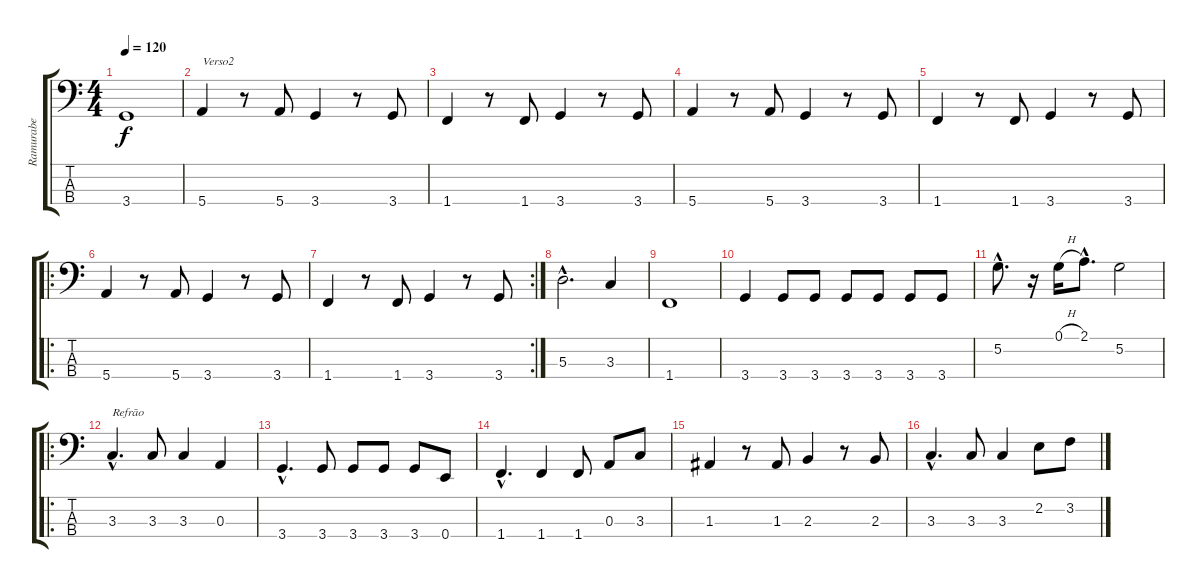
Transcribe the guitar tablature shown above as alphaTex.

\track ("Ramurabe" "Ramurabe") {instrument electricbassfinger}
\staff {score tabs}
\tuning (G2 D2 A1 E1) {hide}
\ts (4 4)
\tempo 120
\clef f4
\ks c
3.4.1{dy f} |
5.4.4{txt "Verso2"} r.8 5.4.8 3.4.4 r.8 3.4.8 |
1.4.4 r.8 1.4.8 3.4.4 r.8 3.4.8 |
5.4.4 r.8 5.4.8 3.4.4 r.8 3.4.8 |
1.4.4 r.8 1.4.8 3.4.4 r.8 3.4.8 |
\ro
5.4.4 r.8 5.4.8 3.4.4 r.8 3.4.8 |
\rc 2
1.4.4 r.8 1.4.8 3.4.4 r.8 3.4.8 |
5.3{hac}.2{d} 3.3.4 |
1.4.1 |
3.4.4 3.4.8 3.4.8 3.4.8 3.4.8 3.4.8 3.4.8 |
5.2{hac}.8{d} r.16 0.1{h}.16 2.1{hac}.8{d} 5.2.2 |
\ro
3.3{hac}.4{d txt "Refrão"} 3.3.8 3.3.4 0.3.4 |
3.4{hac}.4{d} 3.4.8 3.4.8 3.4.8 3.4.8 0.4.8 |
1.4{hac}.4{d} 1.4.4 1.4.8 0.3.8 3.3.8 |
1.3.4 r.8 1.3.8 2.3.4 r.8 2.3.8 |
3.3{hac}.4{d} 3.3.8 3.3.4 2.2.8 3.2.8
